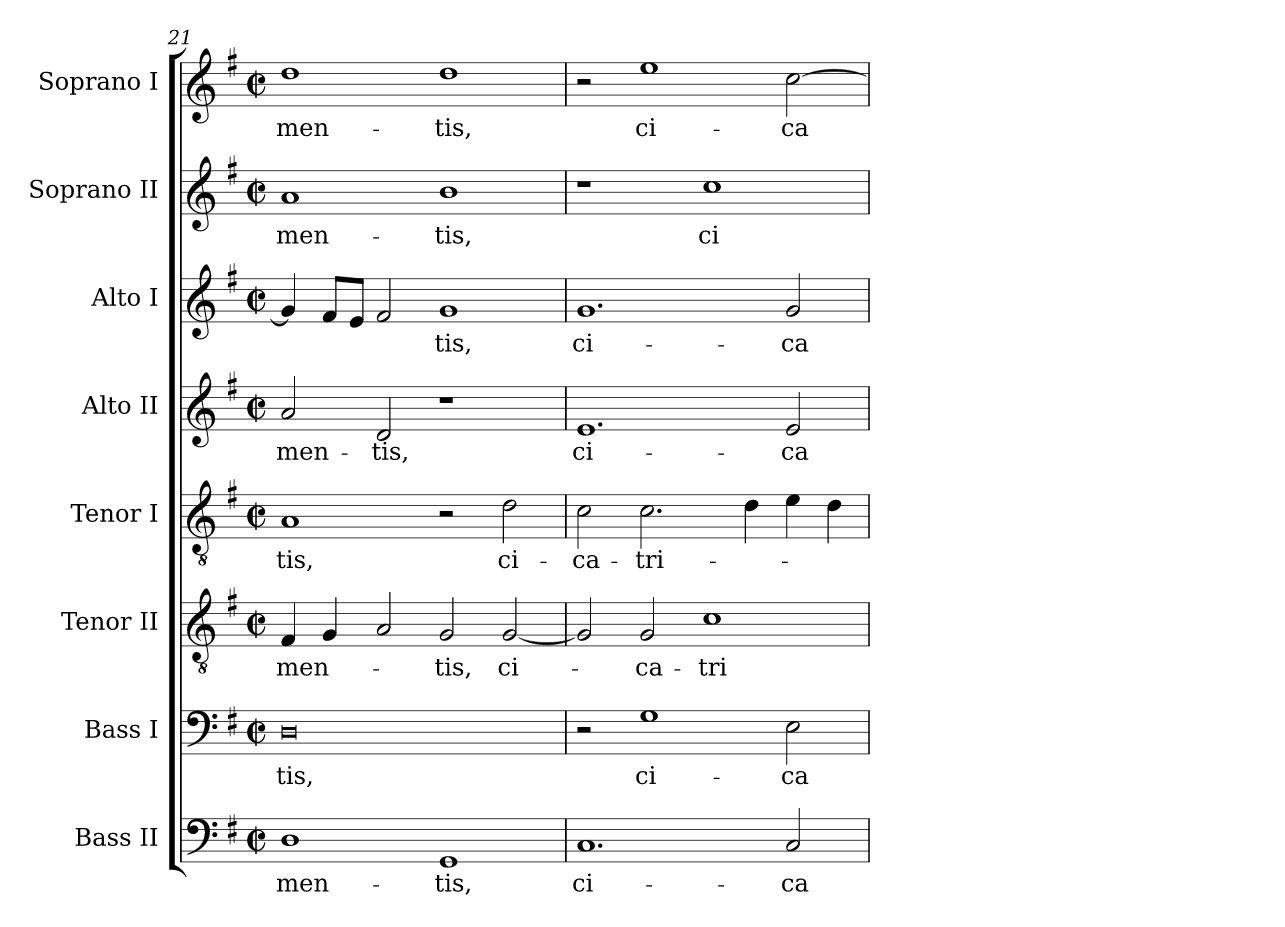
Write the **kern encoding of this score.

**kern	**text	**kern	**text	**kern	**text	**kern	**text	**kern	**text	**kern	**text	**kern	**text	**kern	**text
*part8	*part8	*part7	*part7	*part6	*part6	*part5	*part5	*part4	*part4	*part3	*part3	*part2	*part2	*part1	*part1
*staff8	*staff8	*staff7	*staff7	*staff6	*staff6	*staff5	*staff5	*staff4	*staff4	*staff3	*staff3	*staff2	*staff2	*staff1	*staff1
*I"Bass II	*	*I"Bass I	*	*I"Tenor II	*	*I"Tenor I	*	*I"Alto II	*	*I"Alto I	*	*I"Soprano II	*	*I"Soprano I	*
*I'BII	*	*I'BI	*	*I'TII	*	*I'TI	*	*I'AII	*	*I'AI	*	*	*	*	*
!!LO:LB:g=z
*clefF4	*	*clefF4	*	*clefGv2	*	*clefGv2	*	*clefG2	*	*clefG2	*	*clefG2	*	*clefG2	*
*k[f#]	*	*k[f#]	*	*k[f#]	*	*k[f#]	*	*k[f#]	*	*k[f#]	*	*k[f#]	*	*k[f#]	*
*G:	*	*G:	*	*G:	*	*G:	*	*G:	*	*G:	*	*G:	*	*G:	*
*M2/2	*	*M2/2	*	*M2/2	*	*M2/2	*	*M2/2	*	*M2/2	*	*M2/2	*	*M2/2	*
*met(c|)	*	*met(c|)	*	*met(c|)	*	*met(c|)	*	*met(c|)	*	*met(c|)	*	*met(c|)	*	*met(c|)	*
=21	=21	=21	=21	=21	=21	=21	=21	=21	=21	=21	=21	=21	=21	=21	=21
!	!LO:LY:b:color=#000000	!	!	!	!	!	!	!	!	!	!	!	!	!	!
!	!	!	!LO:LY:b:color=#000000	!	!	!	!	!	!	!	!	!	!	!	!
!	!	!	!	!	!LO:LY:b:color=#000000	!	!	!	!	!	!	!	!	!	!
!	!	!	!	!	!	!	!LO:LY:b:color=#000000	!	!	!	!	!	!	!	!
!	!	!	!	!	!	!	!	!	!LO:LY:b:color=#000000	!	!	!	!	!	!
!	!	!	!	!	!	!	!	!	!	!	!	!	!LO:LY:b:color=#000000	!	!
!	!	!	!	!	!	!	!	!	!	!	!	!	!	!	!LO:LY:b:color=#000000
1Di	-men-	0Di	-tis,	4F#i/	-men-	1Ai	-tis,	2ai/	-men-	4gi/]	.	1ai	-men-	1ddi	-men-
.	.	.	.	4Gi/	.	.	.	.	.	8f#i/L	.	.	.	.	.
.	.	.	.	.	.	.	.	.	.	8ei/J	.	.	.	.	.
!	!	!	!	!	!	!	!	!	!LO:LY:b:color=#000000	!	!	!	!	!	!
.	.	.	.	2Ai/	.	.	.	2di/	-tis,	2f#i/	.	.	.	.	.
!	!LO:LY:b:color=#000000	!	!	!	!	!	!	!	!	!	!	!	!	!	!
!	!	!	!	!	!LO:LY:b:color=#000000	!	!	!	!	!	!	!	!	!	!
!	!	!	!	!	!	!	!	!	!	!	!LO:LY:b:color=#000000	!	!	!	!
!	!	!	!	!	!	!	!	!	!	!	!	!	!LO:LY:b:color=#000000	!	!
!	!	!	!	!	!	!	!	!	!	!	!	!	!	!	!LO:LY:b:color=#000000
1GGi	-tis,	.	.	2Gi/	-tis,	2r	.	1r	.	1gi	-tis,	1bi	-tis,	1ddi	-tis,
!	!	!	!	!	!LO:LY:b:color=#000000	!	!	!	!	!	!	!	!	!	!
!	!	!	!	!	!	!	!LO:LY:b:color=#000000	!	!	!	!	!	!	!	!
.	.	.	.	[<2Gi/	ci-	2di\	ci-	.	.	.	.	.	.	.	.
=22	=22	=22	=22	=22	=22	=22	=22	=22	=22	=22	=22	=22	=22	=22	=22
!	!LO:LY:b:color=#000000	!	!	!	!	!	!	!	!	!	!	!	!	!	!
!	!	!	!	!	!	!	!LO:LY:b:color=#000000	!	!	!	!	!	!	!	!
!	!	!	!	!	!	!	!	!	!LO:LY:b:color=#000000	!	!	!	!	!	!
!	!	!	!	!	!	!	!	!	!	!	!LO:LY:b:color=#000000	!	!	!	!
1.Ci	ci-	2r	.	2Gi/]	.	2ci\	-ca-	1.ei	ci-	1.gi	ci-	1r	.	2r	.
!	!	!	!LO:LY:b:color=#000000	!	!	!	!	!	!	!	!	!	!	!	!
!	!	!	!	!	!LO:LY:b:color=#000000	!	!	!	!	!	!	!	!	!	!
!	!	!	!	!	!	!	!LO:LY:b:color=#000000	!	!	!	!	!	!	!	!
!	!	!	!	!	!	!	!	!	!	!	!	!	!	!	!LO:LY:b:color=#000000
.	.	1Gi	ci-	2Gi/	-ca-	2.ci\	-tri-	.	.	.	.	.	.	1eei	ci-
!	!	!	!	!	!LO:LY:b:color=#000000	!	!	!	!	!	!	!	!	!	!
!	!	!	!	!	!	!	!	!	!	!	!	!	!LO:LY:b:color=#000000	!	!
.	.	.	.	1ci	-tri-	.	.	.	.	.	.	1cci	ci-	.	.
.	.	.	.	.	.	4di\	.	.	.	.	.	.	.	.	.
!	!LO:LY:b:color=#000000	!	!	!	!	!	!	!	!	!	!	!	!	!	!
!	!	!	!LO:LY:b:color=#000000	!	!	!	!	!	!	!	!	!	!	!	!
!	!	!	!	!	!	!	!	!	!LO:LY:b:color=#000000	!	!	!	!	!	!
!	!	!	!	!	!	!	!	!	!	!	!LO:LY:b:color=#000000	!	!	!	!
!	!	!	!	!	!	!	!	!	!	!	!	!	!	!	!LO:LY:b:color=#000000
2Ci/	-ca-	2Ei\	-ca-	.	.	4ei\	.	2ei/	-ca-	2gi/	-ca-	.	.	[>2cci\	-ca-
.	.	.	.	.	.	4di\	.	.	.	.	.	.	.	.	.
=	=	=	=	=	=	=	=	=	=	=	=	=	=	=	=
*-	*-	*-	*-	*-	*-	*-	*-	*-	*-	*-	*-	*-	*-	*-	*-
